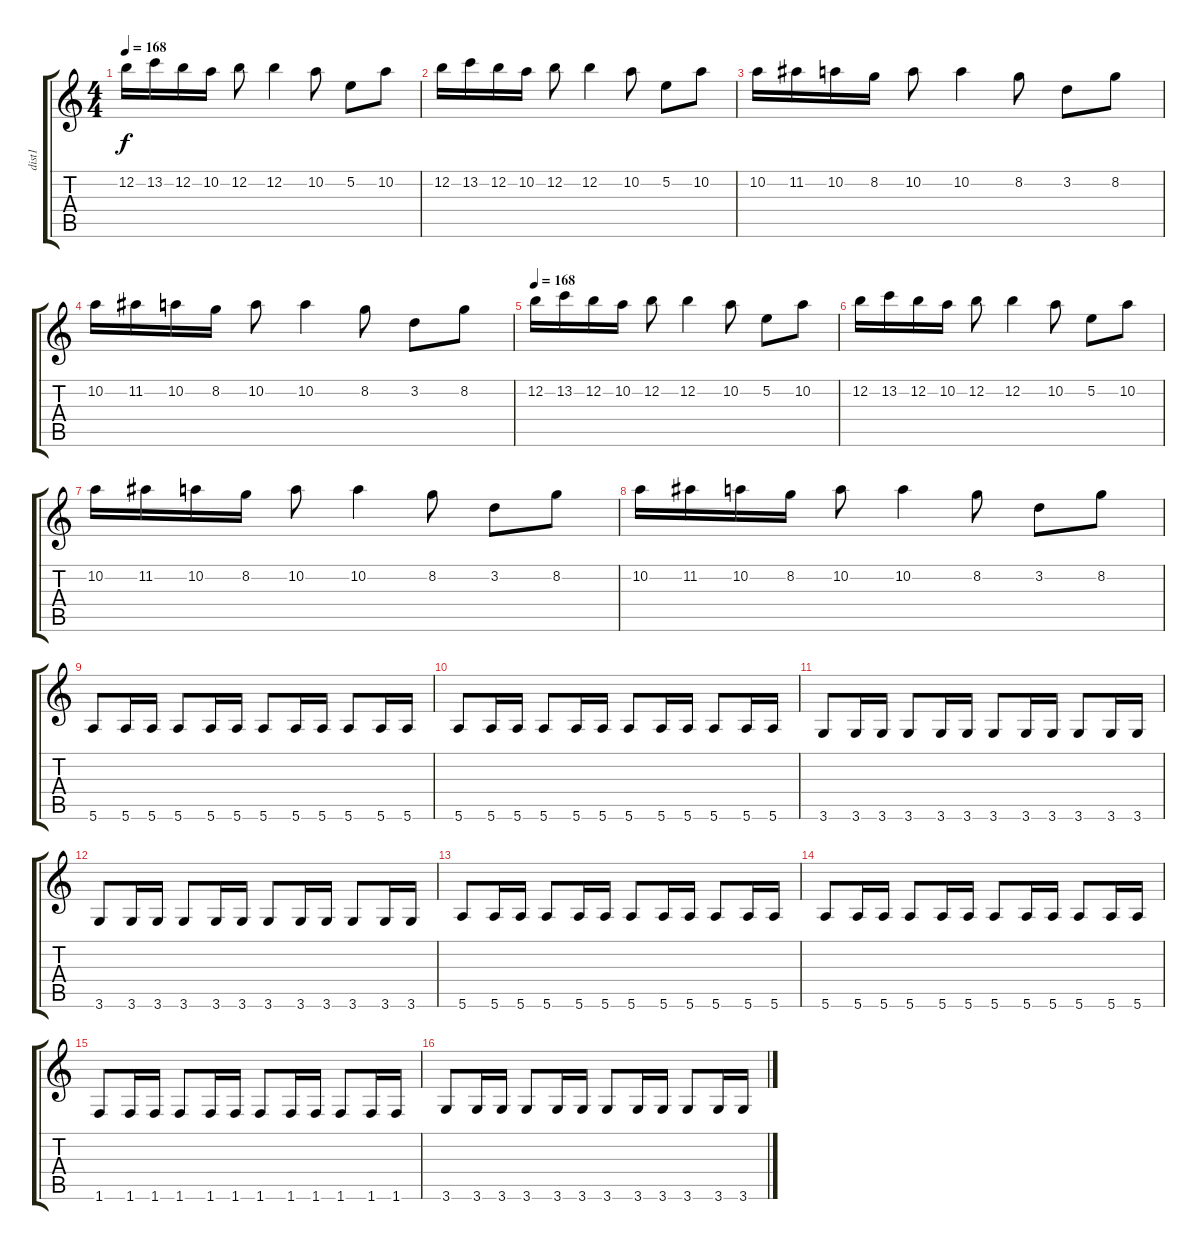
\track ("dist1" "dist1") {instrument distortionguitar}
\staff {score tabs}
\tuning (E4 B3 G3 D3 A2 E2) {hide}
\ts (4 4)
\tempo 168
\clef g2
\ks c
12.2.16{dy f} 13.2.16 12.2.16 10.2.16 12.2.8 12.2.4 10.2.8 5.2.8 10.2.8 |
12.2.16 13.2.16 12.2.16 10.2.16 12.2.8 12.2.4 10.2.8 5.2.8 10.2.8 |
10.2.16 11.2.16 10.2.16 8.2.16 10.2.8 10.2.4 8.2.8 3.2.8 8.2.8 |
10.2.16 11.2.16 10.2.16 8.2.16 10.2.8 10.2.4 8.2.8 3.2.8 8.2.8 |
\tempo 168
12.2.16 13.2.16 12.2.16 10.2.16 12.2.8 12.2.4 10.2.8 5.2.8 10.2.8 |
12.2.16 13.2.16 12.2.16 10.2.16 12.2.8 12.2.4 10.2.8 5.2.8 10.2.8 |
10.2.16 11.2.16 10.2.16 8.2.16 10.2.8 10.2.4 8.2.8 3.2.8 8.2.8 |
10.2.16 11.2.16 10.2.16 8.2.16 10.2.8 10.2.4 8.2.8 3.2.8 8.2.8 |
5.6.8 5.6.16 5.6.16 5.6.8 5.6.16 5.6.16 5.6.8 5.6.16 5.6.16 5.6.8 5.6.16 5.6.16 |
5.6.8 5.6.16 5.6.16 5.6.8 5.6.16 5.6.16 5.6.8 5.6.16 5.6.16 5.6.8 5.6.16 5.6.16 |
3.6.8 3.6.16 3.6.16 3.6.8 3.6.16 3.6.16 3.6.8 3.6.16 3.6.16 3.6.8 3.6.16 3.6.16 |
3.6.8 3.6.16 3.6.16 3.6.8 3.6.16 3.6.16 3.6.8 3.6.16 3.6.16 3.6.8 3.6.16 3.6.16 |
5.6.8 5.6.16 5.6.16 5.6.8 5.6.16 5.6.16 5.6.8 5.6.16 5.6.16 5.6.8 5.6.16 5.6.16 |
5.6.8 5.6.16 5.6.16 5.6.8 5.6.16 5.6.16 5.6.8 5.6.16 5.6.16 5.6.8 5.6.16 5.6.16 |
1.6.8 1.6.16 1.6.16 1.6.8 1.6.16 1.6.16 1.6.8 1.6.16 1.6.16 1.6.8 1.6.16 1.6.16 |
3.6.8 3.6.16 3.6.16 3.6.8 3.6.16 3.6.16 3.6.8 3.6.16 3.6.16 3.6.8 3.6.16 3.6.16
